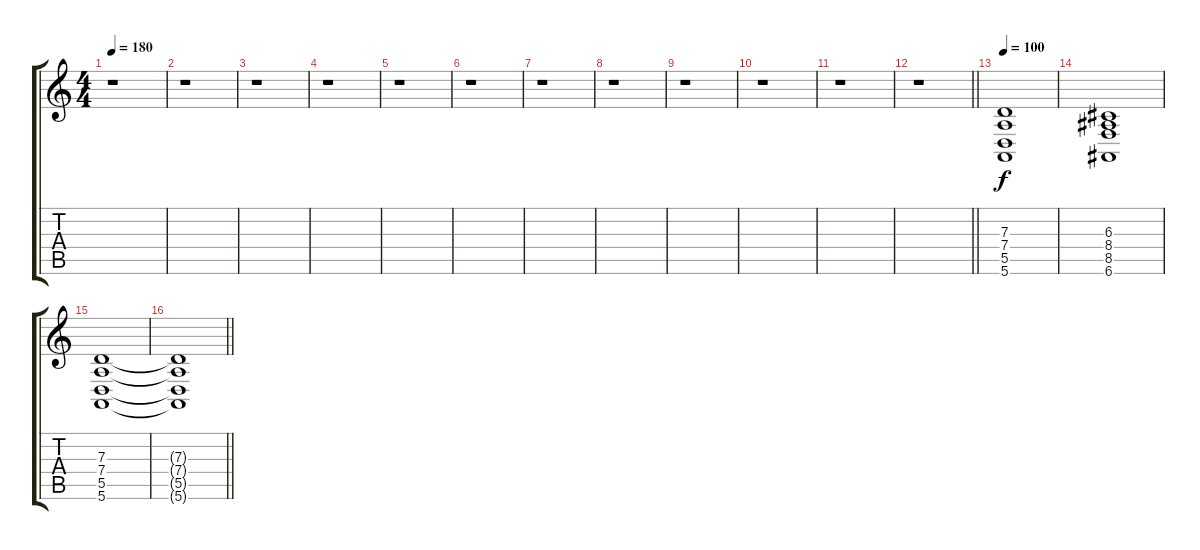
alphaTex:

\track "" {instrument voiceoohs}
\staff {score tabs}
\tuning (E4 B3 G3 D3 A2 E2) {hide}
\ts (4 4)
\tempo 180
\clef g2
\ks c
r.1{dy f} |
r.1 |
r.1 |
r.1 |
r.1 |
r.1 |
r.1 |
r.1 |
r.1 |
r.1 |
r.1 |
\barLineRight lightlight
r.1 |
\tempo 100
(7.3 7.4 5.5 5.6).1 |
(6.3 8.4 8.5 6.6).1 |
(7.3 7.4 5.5 5.6).1 |
\barLineRight lightlight
(7.3{t} 7.4{t} 5.5{t} 5.6{t}).1
